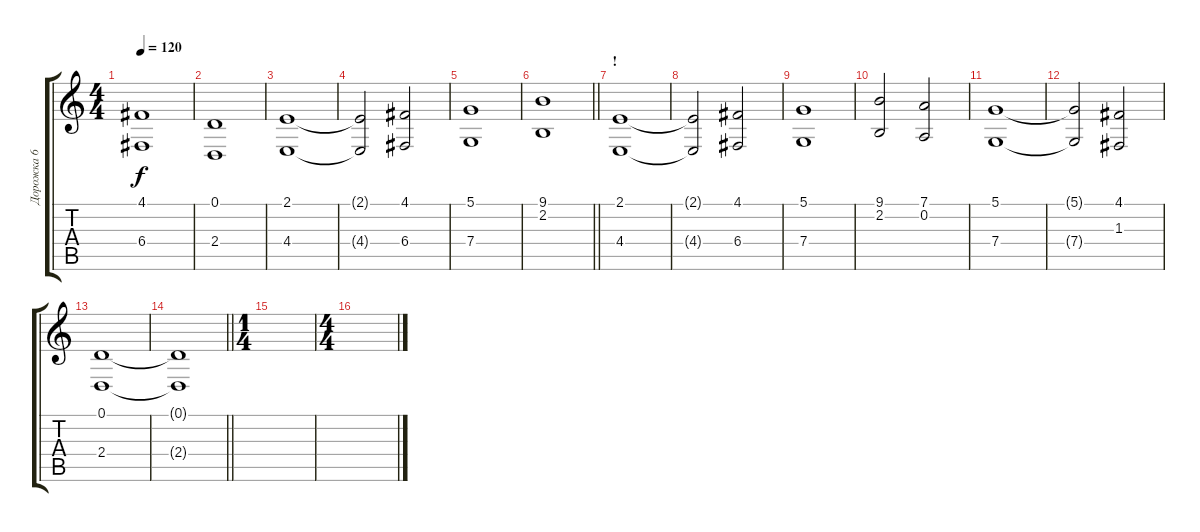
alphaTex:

\track ("Дорожка 6" "Дорожка 6") {instrument pad8sweep}
\staff {score tabs}
\tuning (D4 A3 F3 C3 G2 C2) {hide}
\ts (4 4)
\tempo 120
\clef g2
\ks c
(4.1 6.4).1{dy f} |
(0.1 2.4).1 |
(2.1 4.4).1 |
(2.1{t} 4.4{t}).2 (4.1 6.4).2 |
(5.1 7.4).1 |
\barLineRight lightlight
(9.1 2.2).1 |
\section ("" "!")
(2.1 4.4).1 |
(2.1{t} 4.4{t}).2 (4.1 6.4).2 |
(5.1 7.4).1 |
(9.1 2.2).2 (7.1 0.2).2 |
(5.1 7.4).1 |
(5.1{t} 7.4{t}).2 (4.1 1.3).2 |
(0.1 2.4).1 |
\barLineRight lightlight
(0.1{t} 2.4{t}).1 |
\ts (1 4)
|
\ts (4 4)
